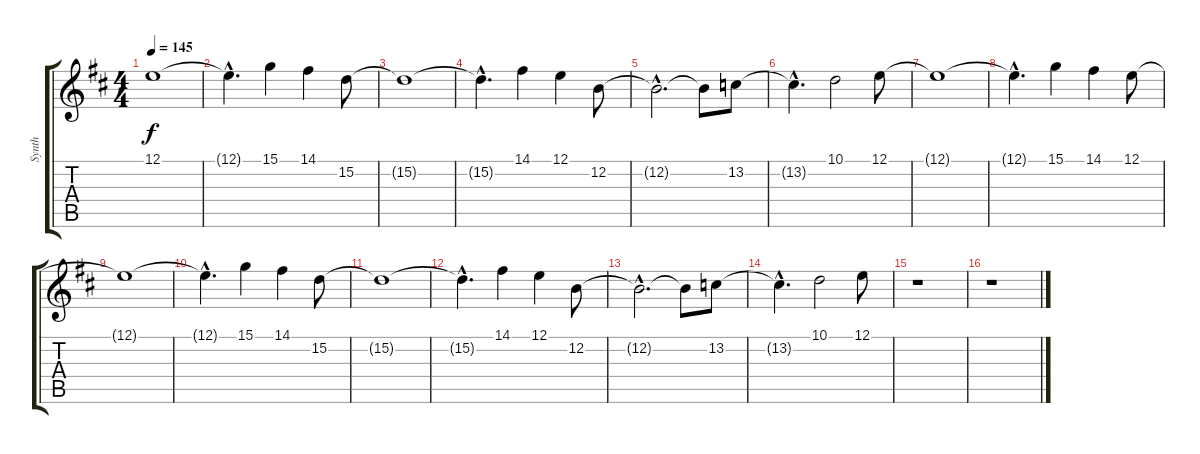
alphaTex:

\track ("Synth" "Synth") {instrument stringensemble1}
\staff {score tabs}
\tuning (E4 B3 G3 D3 A2 E2) {hide}
\ts (4 4)
\tempo 145
\clef g2
\ks d
12.1{t}.1{dy f} |
12.1{hac t}.4{d} 15.1.4 14.1.4 15.2.8 |
15.2{t}.1 |
15.2{hac t}.4{d} 14.1.4 12.1.4 12.2.8 |
12.2{hac t}.2{d} 12.2{t}.8 13.2.8 |
13.2{hac t}.4{d} 10.1.2 12.1.8 |
12.1{t}.1 |
12.1{hac t}.4{d} 15.1.4 14.1.4 12.1.8 |
12.1{t}.1 |
12.1{hac t}.4{d} 15.1.4 14.1.4 15.2.8 |
15.2{t}.1 |
15.2{hac t}.4{d} 14.1.4 12.1.4 12.2.8 |
12.2{hac t}.2{d} 12.2{t}.8 13.2.8 |
13.2{hac t}.4{d} 10.1.2 12.1.8 |
r.1 |
r.1
